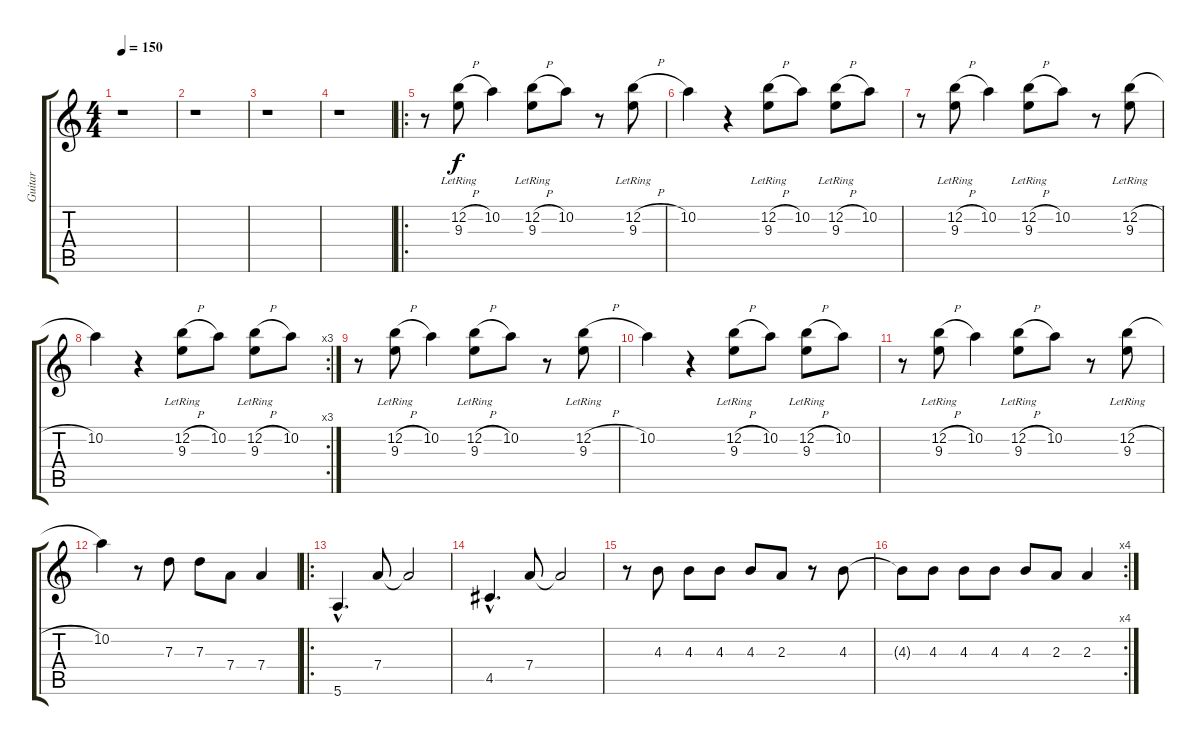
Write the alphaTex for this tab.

\track ("Guitar" "Guitar") {instrument distortionguitar}
\staff {score tabs}
\tuning (E4 B3 G3 D3 A2 E2) {hide}
\ts (4 4)
\tempo 150
\clef g2
\ks c
r.1{dy f instrument distortionguitar} |
r.1 |
r.1 |
r.1 |
\ro
r.8 (12.2{h} 9.3{lr}).8 10.2.4 (12.2{h} 9.3{lr}).8 10.2.8 r.8 (12.2{h} 9.3{lr}).8 |
10.2.4 r.4 (12.2{h} 9.3{lr}).8 10.2.8 (12.2{h} 9.3{lr}).8 10.2.8 |
r.8 (12.2{h} 9.3{lr}).8 10.2.4 (12.2{h} 9.3{lr}).8 10.2.8 r.8 (12.2{h} 9.3{lr}).8 |
\rc 3
10.2.4 r.4 (12.2{h} 9.3{lr}).8 10.2.8 (12.2{h} 9.3{lr}).8 10.2.8 |
r.8 (12.2{h} 9.3{lr}).8 10.2.4 (12.2{h} 9.3{lr}).8 10.2.8 r.8 (12.2{h} 9.3{lr}).8 |
10.2.4 r.4 (12.2{h} 9.3{lr}).8 10.2.8 (12.2{h} 9.3{lr}).8 10.2.8 |
r.8 (12.2{h} 9.3{lr}).8 10.2.4 (12.2{h} 9.3{lr}).8 10.2.8 r.8 (12.2{h} 9.3{lr}).8 |
10.2.4 r.8 7.3.8 7.3.8 7.4.8 7.4.4 |
\ro
5.6{hac}.4{d} 7.4.8 7.4{t}.2 |
4.5{hac}.4{d} 7.4.8 7.4{t}.2 |
r.8 4.3.8 4.3.8 4.3.8 4.3.8 2.3.8 r.8 4.3.8 |
\rc 4
4.3{t}.8 4.3.8 4.3.8 4.3.8 4.3.8 2.3.8 2.3.4
